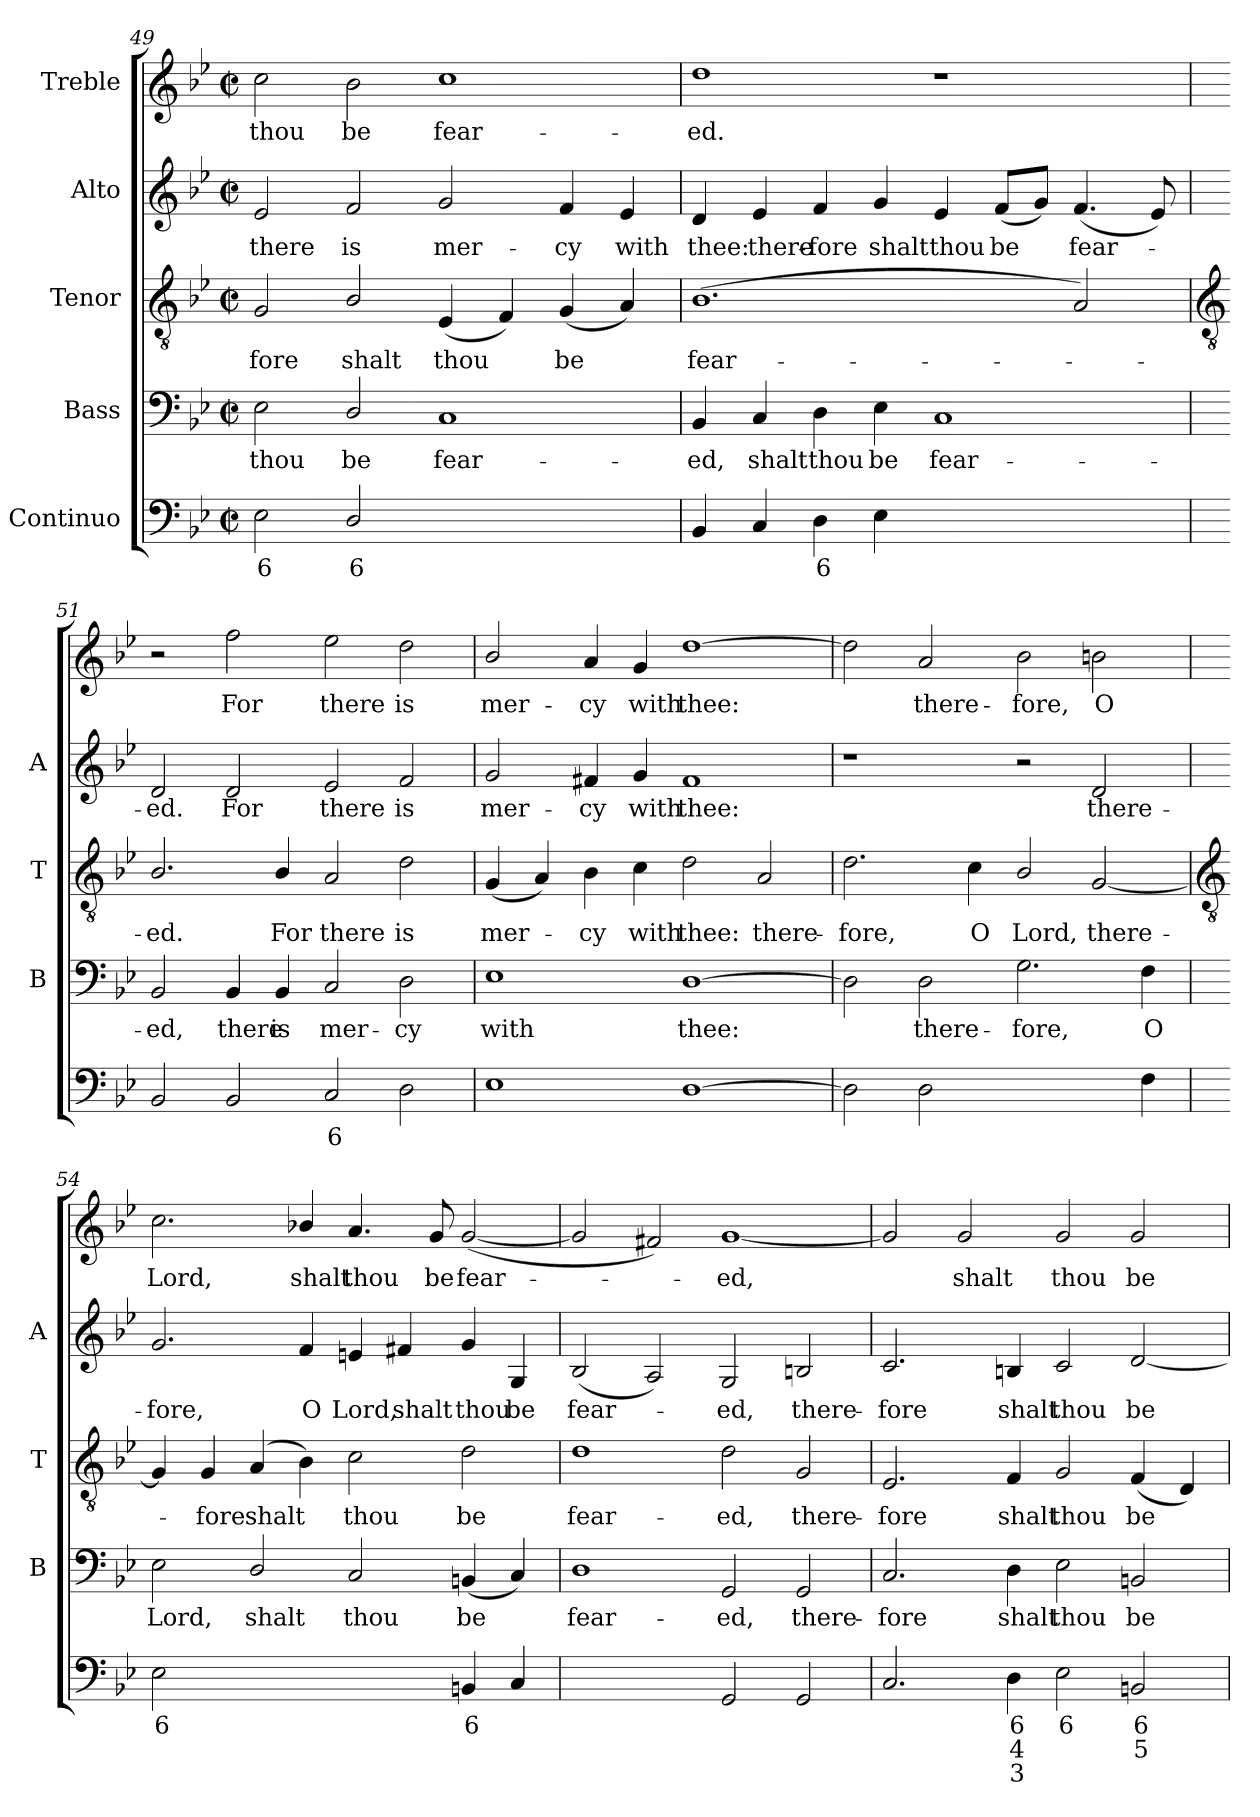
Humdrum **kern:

**kern	**text	**text	**text	**kern	**text	**kern	**text	**kern	**text	**kern	**text
*part5	*part5	*part5	*part5	*part4	*part4	*part3	*part3	*part2	*part2	*part1	*part1
*staff5	*staff5	*staff5	*staff5	*staff4	*staff4	*staff3	*staff3	*staff2	*staff2	*staff1	*staff1
*I"Continuo	*	*	*	*I"Bass	*	*I"Tenor	*	*I"Alto	*	*I"Treble	*
*	*	*	*	*I'B	*	*I'T	*	*I'A	*	*	*
*clefF4	*	*	*	*clefF4	*	*clefGv2	*	*clefG2	*	*clefG2	*
*k[b-e-]	*	*	*	*k[b-e-]	*	*k[b-e-]	*	*k[b-e-]	*	*k[b-e-]	*
*B-:	*	*	*	*B-:	*	*B-:	*	*B-:	*	*B-:	*
*M4/2	*	*	*	*M4/2	*	*M4/2	*	*M4/2	*	*M4/2	*
*met(c|)	*	*	*	*met(c|)	*	*met(c|)	*	*met(c|)	*	*met(c|)	*
=49	=49	=49	=49	=49	=49	=49	=49	=49	=49	=49	=49
!	!LO:LY:b	!	!	!	!LO:LY:b	!	!LO:LY:b	!	!LO:LY:b	!	!LO:LY:b
2E-	6	.	.	2E-	thou	2G	-fore	2e-	there	2cc	thou
!	!LO:LY:b	!	!	!	!LO:LY:b	!	!LO:LY:b	!	!LO:LY:b	!	!LO:LY:b
2D/	6	.	.	2D/	be	2B-/	shalt	2f	is	2b-	be
!	!	!	!	!	!LO:LY:b	!	!LO:LY:b	!	!LO:LY:b	!	!LO:LY:b
[2Cyy	.	.	.	1C	fear-	(<4E-	thou	2g	mer-	1cc	fear-
.	.	.	.	.	.	4F)	.	.	.	.	.
!	!LO:LY:b	!	!	!	!	!	!LO:LY:b	!	!LO:LY:b	!	!
4Cyy_	5	.	.	.	.	(<4G	be	4f	-cy	.	.
!	!LO:LY:b	!	!	!	!	!	!	!	!LO:LY:b	!	!
4Cyy]	6	.	.	.	.	4A)	.	4e-	with	.	.
=50	=50	=50	=50	=50	=50	=50	=50	=50	=50	=50	=50
!	!	!	!	!	!LO:LY:b	!	!LO:LY:b	!	!LO:LY:b	!	!LO:LY:b
4BB-	.	.	.	4BB-	-ed,	(<1.B-	fear-	4d	thee:	1dd	-ed.
!	!	!	!	!	!LO:LY:b	!	!	!	!LO:LY:b	!	!
4C	.	.	.	4C	shalt	.	.	4e-	there-	.	.
!	!LO:LY:b	!	!	!	!LO:LY:b	!	!	!	!LO:LY:b	!	!
4D	6	.	.	4D	thou	.	.	4f	-fore	.	.
!	!	!	!	!	!LO:LY:b	!	!	!	!LO:LY:b	!	!
4E-	.	.	.	4E-	be	.	.	4g	shalt	.	.
!	!LO:LY:b	!	!	!	!LO:LY:b	!	!	!	!LO:LY:b	!	!
[4Cyy	7	.	.	1C	fear-	.	.	4e-	thou	1r	.
!	!LO:LY:b	!LO:LY:b	!	!	!	!	!	!	!LO:LY:b	!	!
4Cyy_	6	4	.	.	.	.	.	(<8fL	be	.	.
.	.	.	.	.	.	.	.	8gJ)	.	.	.
!	!	!LO:LY:b	!	!	!	!	!	!	!LO:LY:b	!	!
2Cyy]	.	3	.	.	.	2A)	.	(<4.f	fear-	.	.
.	.	.	.	.	.	.	.	8e-)	.	.	.
!!LO:LB:g=z
=51	=51	=51	=51	=51	=51	=51	=51	=51	=51	=51	=51
*	*	*	*	*	*	*clefGv2	*	*	*	*	*
!	!	!	!	!	!LO:LY:b	!	!LO:LY:b	!	!LO:LY:b	!	!
2BB-	.	.	.	2BB-	-ed,	2.B-/	ed.	2d	ed.	2r	.
!	!	!	!	!	!LO:LY:b	!	!	!	!LO:LY:b	!	!LO:LY:b
2BB-	.	.	.	4BB-	there	.	.	2d	For	2ff	For
!	!	!	!	!	!LO:LY:b	!	!LO:LY:b	!	!	!	!
.	.	.	.	4BB-	is	4B-/	For	.	.	.	.
!	!LO:LY:b	!	!	!	!LO:LY:b	!	!LO:LY:b	!	!LO:LY:b	!	!LO:LY:b
2C	6	.	.	2C	mer-	2A	there	2e-	there	2ee-	there
!	!	!	!	!	!LO:LY:b	!	!LO:LY:b	!	!LO:LY:b	!	!LO:LY:b
2D	.	.	.	2D	-cy	2d	is	2f	is	2dd	is
=52	=52	=52	=52	=52	=52	=52	=52	=52	=52	=52	=52
!	!	!	!	!	!LO:LY:b	!	!LO:LY:b	!	!LO:LY:b	!	!LO:LY:b
1E-	.	.	.	1E-	with	(<4G	mer-	2g	mer-	2b-/	mer-
.	.	.	.	.	.	4A)	.	.	.	.	.
!	!	!	!	!	!	!	!LO:LY:b	!	!LO:LY:b	!	!LO:LY:b
.	.	.	.	.	.	4B-	cy	4f#X	-cy	4a	-cy
!	!	!	!	!	!	!	!LO:LY:b	!	!LO:LY:b	!	!LO:LY:b
.	.	.	.	.	.	4c	with	4g	with	4g	with
!	!	!	!	!	!LO:LY:b	!	!LO:LY:b	!	!LO:LY:b	!	!LO:LY:b
[1D	.	.	.	[1D	thee:	2d	thee:	1f#	thee:	[1dd	thee:
!	!	!	!	!	!	!	!LO:LY:b	!	!	!	!
.	.	.	.	.	.	2A	there-	.	.	.	.
=53	=53	=53	=53	=53	=53	=53	=53	=53	=53	=53	=53
!	!	!	!	!	!	!	!LO:LY:b	!	!	!	!
2D]	.	.	.	2D]	.	2.d	-fore,	1r	.	2dd]	.
!	!	!	!	!	!LO:LY:b	!	!	!	!	!	!LO:LY:b
2D	.	.	.	2D	there-	.	.	.	.	2a	there-
!	!	!	!	!	!	!	!LO:LY:b	!	!	!	!
.	.	.	.	.	.	4c	O	.	.	.	.
!	!	!	!	!	!LO:LY:b	!	!LO:LY:b	!	!	!	!LO:LY:b
[2Gyy	.	.	.	2.G	-fore,	2B-/	Lord,	2r	.	2b-	-fore,
!	!LO:LY:b	!	!	!	!	!	!LO:LY:b	!	!LO:LY:b	!	!LO:LY:b
4Gyy]	3	.	.	.	.	[2G	there-	2d	there-	2bn	O
!	!	!	!	!	!LO:LY:b	!	!	!	!	!	!
4F	.	.	.	4F	O	.	.	.	.	.	.
!!LO:LB:g=z
=54	=54	=54	=54	=54	=54	=54	=54	=54	=54	=54	=54
*	*	*	*	*	*	*clefGv2	*	*	*	*	*
!	!LO:LY:b	!	!	!	!LO:LY:b	!	!	!	!LO:LY:b	!	!LO:LY:b
2E-	6	.	.	2E-	Lord,	4G]	.	2.g	-fore,	2.cc	Lord,
!	!	!	!	!	!	!	!LO:LY:b	!	!	!	!
.	.	.	.	.	.	4G	fore	.	.	.	.
!	!LO:LY:b	!LO:LY:b	!	!	!LO:LY:b	!	!LO:LY:b	!	!	!	!
[4D/yy	7	4	.	2D/	shalt	(<4A	shalt	.	.	.	.
!	!LO:LY:b	!LO:LY:b	!	!	!	!	!	!	!LO:LY:b	!	!LO:LY:b
4Dyy]	6	3	.	.	.	4B-)	.	4f	O	4b-X/	shalt
!	!LO:LY:b	!LO:LY:b	!	!	!LO:LY:b	!	!LO:LY:b	!	!LO:LY:b	!	!LO:LY:b
[4Cyy	6	3	.	2C	thou	2c	thou	4en	Lord,	4.a	thou
!	!	!LO:LY:b	!	!	!	!	!	!	!LO:LY:b	!	!
4Cyy]	.	4	.	.	.	.	.	4f#X	shalt	.	.
!	!	!	!	!	!	!	!	!	!	!	!LO:LY:b
.	.	.	.	.	.	.	.	.	.	8g	be
!	!LO:LY:b	!	!	!	!LO:LY:b	!	!LO:LY:b	!	!LO:LY:b	!	!LO:LY:b
4BBn	6	.	.	(<4BBn	be	2d	be	4g	thou	(<[2g	fear-
!	!	!	!	!	!	!	!	!	!LO:LY:b	!	!
4C	.	.	.	4C)	.	.	.	4G	be	.	.
=55	=55	=55	=55	=55	=55	=55	=55	=55	=55	=55	=55
!	!LO:LY:b	!LO:LY:b	!	!	!LO:LY:b	!	!LO:LY:b	!	!LO:LY:b	!	!
[2Dyy	6	4	.	1D	fear-	1d	fear-	(<2B-	fear-	2g]	.
!	!LO:LY:b	!LO:LY:b	!	!	!	!	!	!	!	!	!
2Dyy]	5	3	.	.	.	.	.	2A)	.	2f#X)	.
!	!	!	!	!	!LO:LY:b	!	!LO:LY:b	!	!LO:LY:b	!	!LO:LY:b
2GG	.	.	.	2GG	-ed,	2d	-ed,	2G	ed,	[1g	ed,
!	!	!	!	!	!LO:LY:b	!	!LO:LY:b	!	!LO:LY:b	!	!
2GG	.	.	.	2GG	there-	2G	there-	2Bn	there-	.	.
=56	=56	=56	=56	=56	=56	=56	=56	=56	=56	=56	=56
!	!	!	!	!	!LO:LY:b	!	!LO:LY:b	!	!LO:LY:b	!	!
2.C	.	.	.	2.C	-fore	2.E-	-fore	2.c	-fore	2g]	.
!	!	!	!	!	!	!	!	!	!	!	!LO:LY:b
.	.	.	.	.	.	.	.	.	.	2g	shalt
!	!LO:LY:b	!LO:LY:b	!LO:LY:b	!	!LO:LY:b	!	!LO:LY:b	!	!LO:LY:b	!	!
4D	6	4	3	4D	shalt	4F	shalt	4Bn	shalt	.	.
!	!LO:LY:b	!	!	!	!LO:LY:b	!	!LO:LY:b	!	!LO:LY:b	!	!LO:LY:b
2E-	6	.	.	2E-	thou	2G	thou	2c	thou	2g	thou
!	!LO:LY:b	!LO:LY:b	!	!	!LO:LY:b	!	!LO:LY:b	!	!LO:LY:b	!	!LO:LY:b
2BBn	6	5	.	2BBn	be	(<4F	be	[2d	be	2g	be
.	.	.	.	.	.	4D)	.	.	.	.	.
=	=	=	=	=	=	=	=	=	=	=	=
*-	*-	*-	*-	*-	*-	*-	*-	*-	*-	*-	*-
